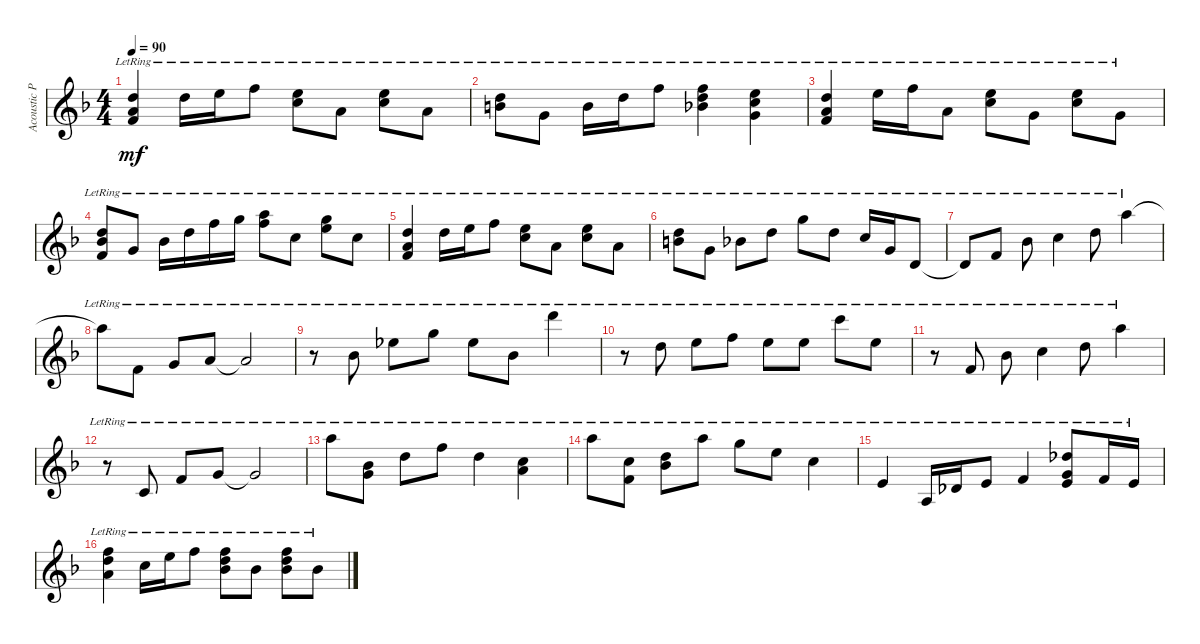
\track ("Acoustic Piano (Staff 1)" "Acoustic P") {instrument acousticgrandpiano}
\staff {score}
\tuning (E4 B3 G3 D3 A2 E2 B1) {hide}
\ts (4 4)
\tempo 90
\clef g2
\ks f
(3.2{lr} 2.3{lr} 3.4{lr}).4{ot 8vb dy mf} 3.2{lr}.16{ot 8vb} 0.1{lr}.16{ot 8vb} 1.1{lr}.8{ot 8vb} (0.1{lr} 1.2{lr}).8{ot 8vb} 2.3{lr}.8{ot 8vb} (0.1{lr} 1.2{lr}).8{ot 8vb} 2.3{lr}.8{ot 8vb} |
(3.2{lr} 4.3{lr}).8{ot 8vb} 0.3{lr}.8{ot 8vb} 0.2{lr}.16{ot 8vb} 3.2{lr}.16{ot 8vb} 1.1{lr}.8{ot 8vb} (1.1{lr} 3.2{lr} 3.3{lr}).4{ot 8vb} (0.1{lr} 1.2{lr} 0.3{lr}).4{ot 8vb} |
(3.2{lr} 2.3{lr} 3.4{lr}).4{ot 8vb} 0.1{lr}.16{ot 8vb} 1.1{lr}.16{ot 8vb} 2.3{lr}.8{ot 8vb} (0.1{lr} 1.2{lr}).8{ot 8vb} 0.3{lr}.8{ot 8vb} (0.1{lr} 1.2{lr}).8{ot 8vb} 0.3{lr}.8{ot 8vb} |
(3.2{lr} 3.3{lr} 3.4{lr}).8{ot 8vb} 0.3{lr}.8{ot 8vb} 3.3{lr}.16{ot 8vb} 3.2{lr}.16{ot 8vb} 1.1{lr}.16{ot 8vb} 3.1{lr}.16{ot 8vb} (5.1{lr} 6.2{lr}).8{ot 8vb} 1.2{lr}.8{ot 8vb} (0.1{lr} 8.2{lr}).8{ot 8vb} 1.2{lr}.8{ot 8vb} |
(3.2{lr} 2.3{lr} 3.4{lr}).4{ot 8vb} 3.2{lr}.16{ot 8vb} 0.1{lr}.16{ot 8vb} 1.1{lr}.8{ot 8vb} (0.1{lr} 1.2{lr}).8{ot 8vb} 2.3{lr}.8{ot 8vb} (0.1{lr} 1.2{lr}).8{ot 8vb} 2.3{lr}.8{ot 8vb} |
(3.2{lr} 4.3{lr}).8{ot 8vb} 0.3{lr}.8{ot 8vb} 3.3{lr}.8{ot 8vb} 3.2{lr}.8{ot 8vb} 3.1{lr}.8{ot 8vb} 3.2{lr}.8{ot 8vb} 8.1{lr}.16 3.1{lr}.16 3.2{lr}.8 |
3.2{lr t}.8 1.1{lr}.8 6.1{lr}.8 8.1{lr}.4 10.1{lr}.8 17.1{lr}.4 |
17.1{lr t}.8 1.1{lr}.8 3.1{lr}.8 5.1{lr}.8 5.1{lr t}.2 |
r.8 6.1{lr}.8 11.1{lr}.8 15.1{lr}.8 11.1{lr}.8 6.1{lr}.8 22.1{lr}.4 |
r.8 10.1{lr}.8 12.1{lr}.8 13.1{lr}.8 12.1{lr}.8 12.1{lr}.8 20.1{lr}.8 12.1{lr}.8 |
r.8 1.1{lr}.8 6.1{lr}.8 8.1{lr}.4 10.1{lr}.8 17.1{lr}.4 |
r.8 1.2{lr}.8 1.1{lr}.8 3.1{lr}.8 3.1{lr t}.2 |
17.1{lr}.8 (6.1{lr} 8.2{lr}).8 10.1{lr}.8 13.1{lr}.8 10.1{lr}.4 (8.1{lr} 10.2{lr}).4 |
17.1{lr}.8 (8.1{lr} 6.2{lr}).8 (10.1{lr} 11.2{lr}).8 17.1{lr}.8 15.1{lr}.8 12.1{lr}.8 8.1{lr}.4 |
0.1{lr}.4 2.3{lr}.16 2.2{lr}.16 0.1{lr}.8 1.1{lr}.4 (0.1{lr} 8.2{lr} 18.3{lr}).8 1.1{lr}.16 0.1{lr}.16 |
(1.1{lr} 3.2{lr} 2.3{lr}).4{ot 8vb} 1.2{lr}.16{ot 8vb} 0.1{lr}.16{ot 8vb} 1.1{lr}.8{ot 8vb} (1.1{lr} 3.2{lr} 3.3{lr}).8{ot 8vb} 3.3{lr}.8{ot 8vb} (1.1{lr} 3.2{lr} 3.3{lr}).8{ot 8vb} 3.3{lr}.8{ot 8vb}
